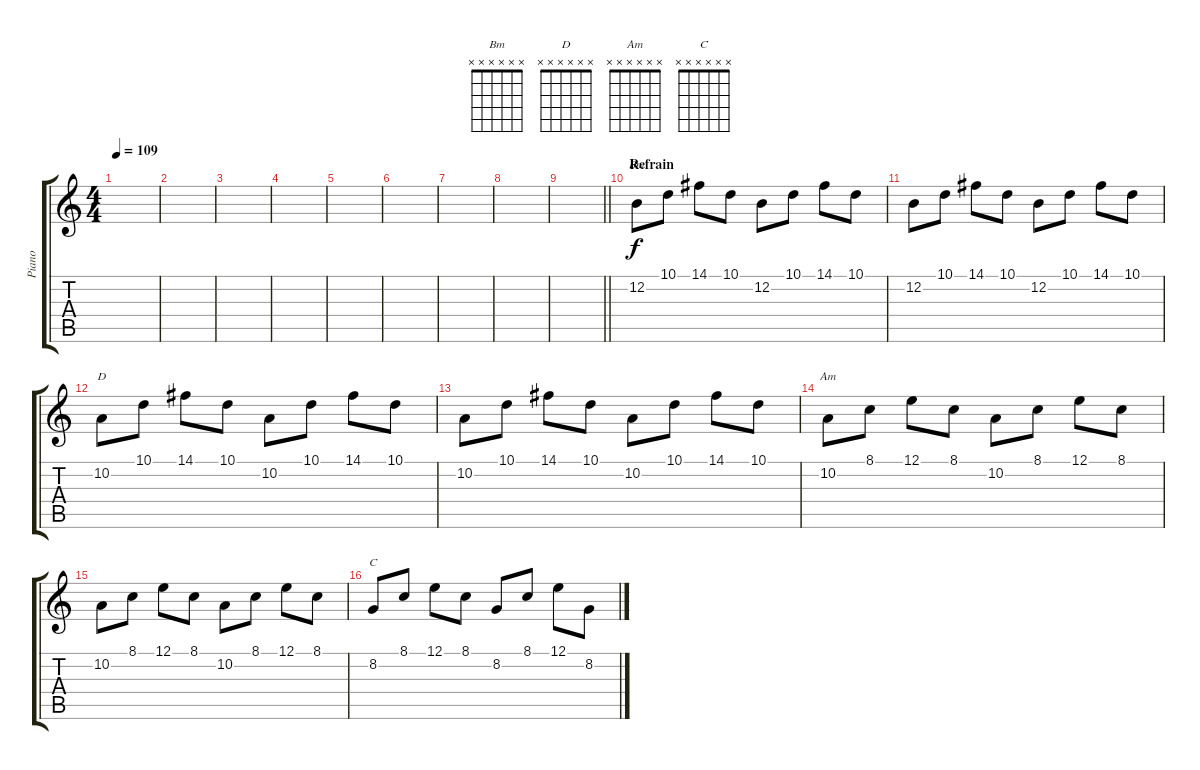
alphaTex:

\track ("Piano" "Piano") {instrument brightacousticpiano}
\staff {score tabs}
\tuning (E4 B3 G3 D3 A2 E2) {hide}
\chord ("Bm" x x x x x x) {firstfret 0}
\chord ("D" x x x x x x) {firstfret 0}
\chord ("Am" x x x x x x) {firstfret 0}
\chord ("C" x x x x x x) {firstfret 0}
\ts (4 4)
\tempo 109
\clef g2
\ks c
|
|
|
|
|
|
|
|
\barLineRight lightlight
|
\section ("" "Refrain")
12.2.8{ch "Bm"} 10.1.8 14.1.8 10.1.8 12.2.8 10.1.8 14.1.8 10.1.8 |
12.2.8 10.1.8 14.1.8 10.1.8 12.2.8 10.1.8 14.1.8 10.1.8 |
10.2.8{ch "D"} 10.1.8 14.1.8 10.1.8 10.2.8 10.1.8 14.1.8 10.1.8 |
10.2.8 10.1.8 14.1.8 10.1.8 10.2.8 10.1.8 14.1.8 10.1.8 |
10.2.8{ch "Am"} 8.1.8 12.1.8 8.1.8 10.2.8 8.1.8 12.1.8 8.1.8 |
10.2.8 8.1.8 12.1.8 8.1.8 10.2.8 8.1.8 12.1.8 8.1.8 |
8.2.8{ch "C"} 8.1.8 12.1.8 8.1.8 8.2.8 8.1.8 12.1.8 8.2.8
